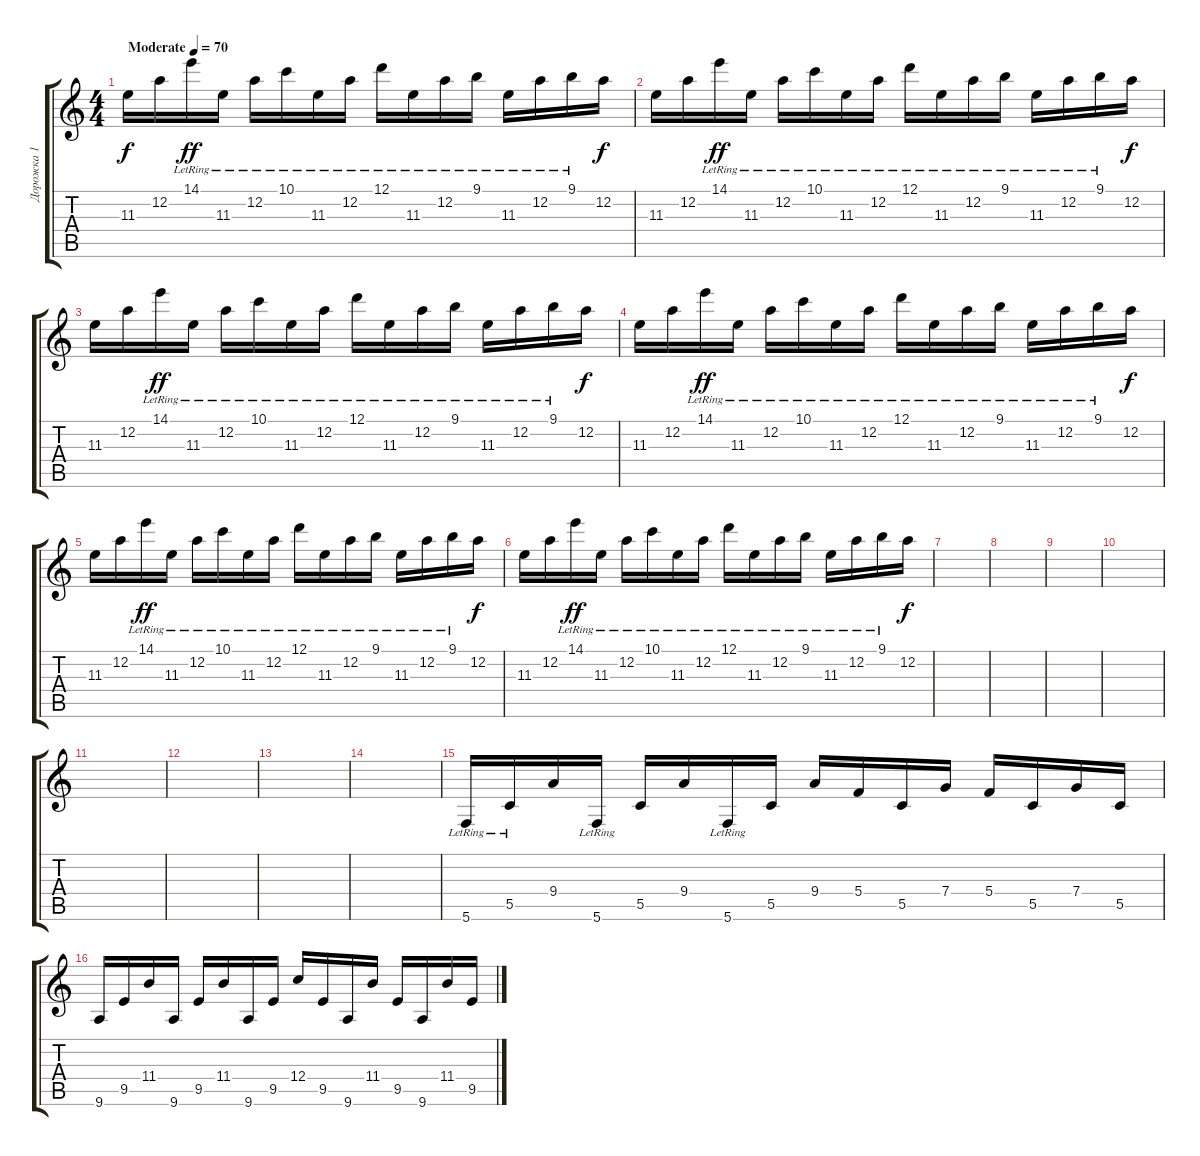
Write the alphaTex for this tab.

\track ("Дорожка 1" "Дорожка 1") {instrument electricguitarclean}
\staff {score tabs}
\tuning (D4 A3 F3 C3 G2 C2) {hide}
\ts (4 4)
\tempo (70 "Moderate")
\clef g2
\ks c
11.3.16{dy f instrument electricguitarclean} 12.2.16 14.1{lr}.16{dy ff} 11.3{lr}.16 12.2{lr}.16 10.1{lr}.16 11.3{lr}.16 12.2{lr}.16 12.1{lr}.16 11.3{lr}.16 12.2{lr}.16 9.1{lr}.16 11.3{lr}.16 12.2{lr}.16 9.1{lr}.16 12.2.16{dy f} |
11.3.16 12.2.16 14.1{lr}.16{dy ff} 11.3{lr}.16 12.2{lr}.16 10.1{lr}.16 11.3{lr}.16 12.2{lr}.16 12.1{lr}.16 11.3{lr}.16 12.2{lr}.16 9.1{lr}.16 11.3{lr}.16 12.2{lr}.16 9.1{lr}.16 12.2.16{dy f} |
11.3.16 12.2.16 14.1{lr}.16{dy ff} 11.3{lr}.16 12.2{lr}.16 10.1{lr}.16 11.3{lr}.16 12.2{lr}.16 12.1{lr}.16 11.3{lr}.16 12.2{lr}.16 9.1{lr}.16 11.3{lr}.16 12.2{lr}.16 9.1{lr}.16 12.2.16{dy f} |
11.3.16 12.2.16 14.1{lr}.16{dy ff} 11.3{lr}.16 12.2{lr}.16 10.1{lr}.16 11.3{lr}.16 12.2{lr}.16 12.1{lr}.16 11.3{lr}.16 12.2{lr}.16 9.1{lr}.16 11.3{lr}.16 12.2{lr}.16 9.1{lr}.16 12.2.16{dy f} |
11.3.16 12.2.16 14.1{lr}.16{dy ff} 11.3{lr}.16 12.2{lr}.16 10.1{lr}.16 11.3{lr}.16 12.2{lr}.16 12.1{lr}.16 11.3{lr}.16 12.2{lr}.16 9.1{lr}.16 11.3{lr}.16 12.2{lr}.16 9.1{lr}.16 12.2.16{dy f} |
11.3.16 12.2.16 14.1{lr}.16{dy ff} 11.3{lr}.16 12.2{lr}.16 10.1{lr}.16 11.3{lr}.16 12.2{lr}.16 12.1{lr}.16 11.3{lr}.16 12.2{lr}.16 9.1{lr}.16 11.3{lr}.16 12.2{lr}.16 9.1{lr}.16 12.2.16{dy f} |
|
|
|
|
|
|
|
|
5.6{lr}.16 5.5{lr}.16 9.4.16 5.6{lr}.16 5.5.16 9.4.16 5.6{lr}.16 5.5.16 9.4.16 5.4.16 5.5.16 7.4.16 5.4.16 5.5.16 7.4.16 5.5.16 |
9.6.16 9.5.16 11.4.16 9.6.16 9.5.16 11.4.16 9.6.16 9.5.16 12.4.16 9.5.16 9.6.16 11.4.16 9.5.16 9.6.16 11.4.16 9.5.16
